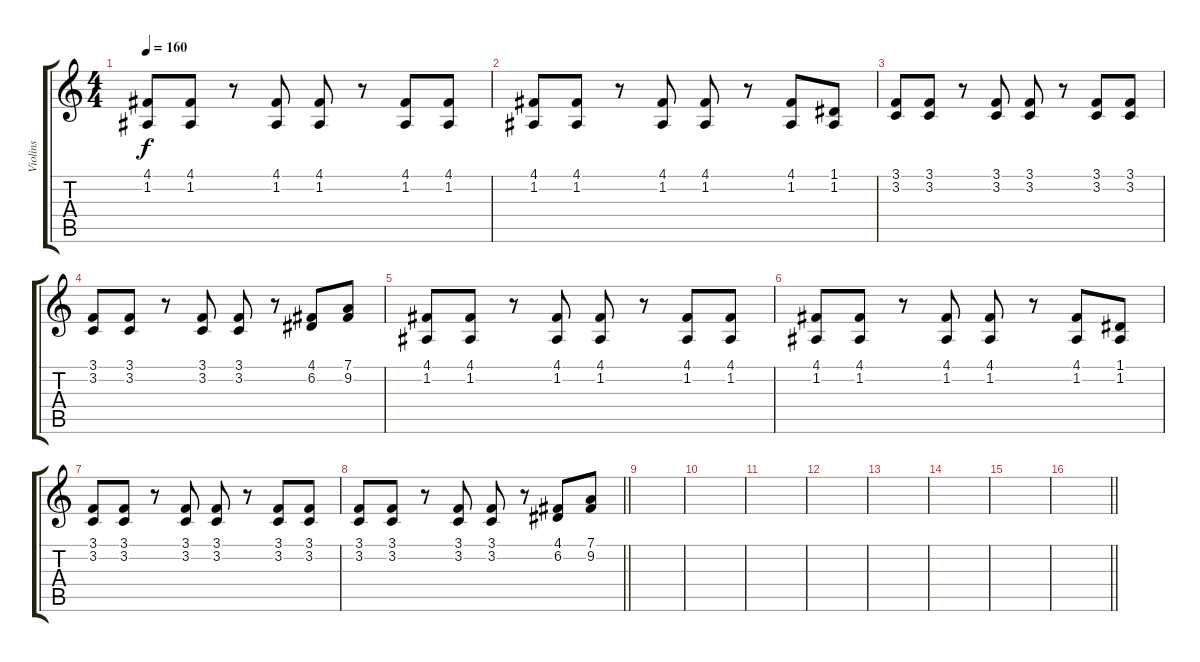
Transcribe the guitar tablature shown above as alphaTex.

\track ("Violins" "Violins") {instrument stringensemble1}
\staff {score tabs}
\tuning (D4 A3 F3 C3 G2 D2) {hide}
\ts (4 4)
\tempo 160
\clef g2
\ks c
(4.1 1.2).8{dy f} (4.1 1.2).8 r.8 (4.1 1.2).8 (4.1 1.2).8 r.8 (4.1 1.2).8 (4.1 1.2).8 |
(4.1 1.2).8 (4.1 1.2).8 r.8 (4.1 1.2).8 (4.1 1.2).8 r.8 (4.1 1.2).8 (1.1 1.2).8 |
(3.1 3.2).8 (3.1 3.2).8 r.8 (3.1 3.2).8 (3.1 3.2).8 r.8 (3.1 3.2).8 (3.1 3.2).8 |
(3.1 3.2).8 (3.1 3.2).8 r.8 (3.1 3.2).8 (3.1 3.2).8 r.8 (4.1 6.2).8 (7.1 9.2).8 |
(4.1 1.2).8 (4.1 1.2).8 r.8 (4.1 1.2).8 (4.1 1.2).8 r.8 (4.1 1.2).8 (4.1 1.2).8 |
(4.1 1.2).8 (4.1 1.2).8 r.8 (4.1 1.2).8 (4.1 1.2).8 r.8 (4.1 1.2).8 (1.1 1.2).8 |
(3.1 3.2).8 (3.1 3.2).8 r.8 (3.1 3.2).8 (3.1 3.2).8 r.8 (3.1 3.2).8 (3.1 3.2).8 |
\barLineRight lightlight
(3.1 3.2).8 (3.1 3.2).8 r.8 (3.1 3.2).8 (3.1 3.2).8 r.8 (4.1 6.2).8 (7.1 9.2).8 |
|
|
|
|
|
|
|
\barLineRight lightlight
